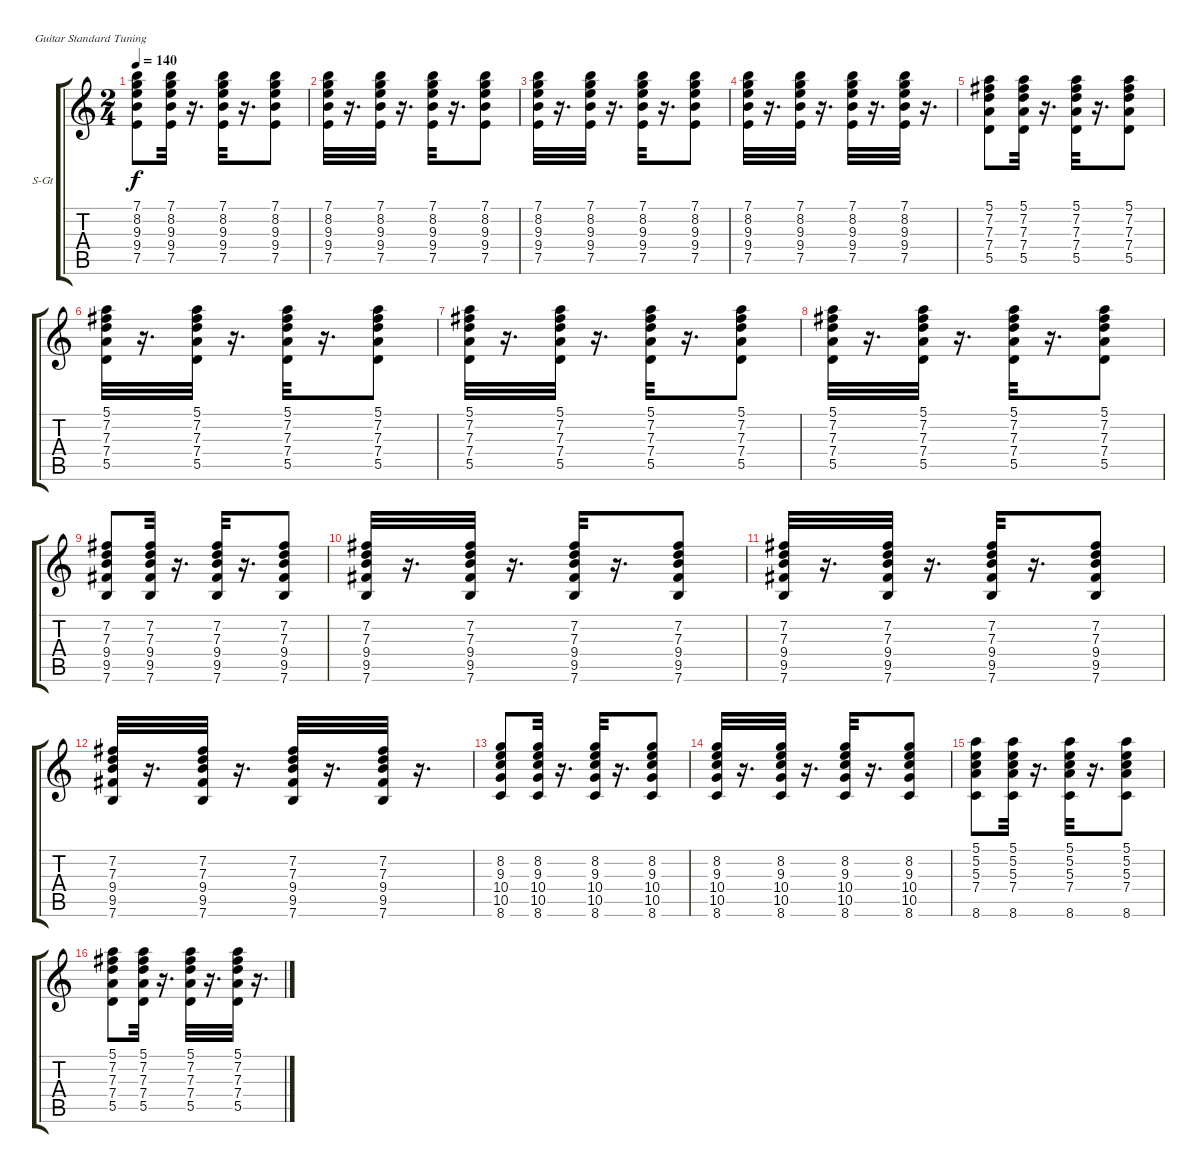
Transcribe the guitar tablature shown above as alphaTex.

\bracketExtendMode groupsimilarinstruments
\firstSystemTrackNameOrientation horizontal
\otherSystemsTrackNameOrientation horizontal
\track ("Гитара 1" "S-Gt") {instrument acousticguitarsteel}
\staff {score tabs}
\tuning (E4 B3 G3 D3 A2 E2)
\ts (2 4)
\tempo 140
\clef g2
\ks c
(7.1 8.2 9.3 9.4 7.5).8{dy f} (7.1 8.2 9.3 9.4 7.5).32 r.16{d} (7.1 8.2 9.3 9.4 7.5).32 r.16{d} (7.1 8.2 9.3 9.4 7.5).8 |
(7.1 8.2 9.3 9.4 7.5).32 r.16{d} (7.1 8.2 9.3 9.4 7.5).32 r.16{d} (7.1 8.2 9.3 9.4 7.5).32 r.16{d} (7.1 8.2 9.3 9.4 7.5).8 |
(7.1 8.2 9.3 9.4 7.5).32 r.16{d} (7.1 8.2 9.3 9.4 7.5).32 r.16{d} (7.1 8.2 9.3 9.4 7.5).32 r.16{d} (7.1 8.2 9.3 9.4 7.5).8 |
(7.1 8.2 9.3 9.4 7.5).32 r.16{d} (7.1 8.2 9.3 9.4 7.5).32 r.16{d} (7.1 8.2 9.3 9.4 7.5).32 r.16{d} (7.1 8.2 9.3 9.4 7.5).32 r.16{d} |
(5.1 7.2 7.3 7.4 5.5).8 (5.1 7.2 7.3 7.4 5.5).32 r.16{d} (5.1 7.2 7.3 7.4 5.5).32 r.16{d} (5.1 7.2 7.3 7.4 5.5).8 |
(5.1 7.2 7.3 7.4 5.5).32 r.16{d} (5.1 7.2 7.3 7.4 5.5).32 r.16{d} (5.1 7.2 7.3 7.4 5.5).32 r.16{d} (5.1 7.2 7.3 7.4 5.5).8 |
(5.1 7.2 7.3 7.4 5.5).32 r.16{d} (5.1 7.2 7.3 7.4 5.5).32 r.16{d} (5.1 7.2 7.3 7.4 5.5).32 r.16{d} (5.1 7.2 7.3 7.4 5.5).8 |
(5.1 7.2 7.3 7.4 5.5).32 r.16{d} (5.1 7.2 7.3 7.4 5.5).32 r.16{d} (5.1 7.2 7.3 7.4 5.5).32 r.16{d} (5.1 7.2 7.3 7.4 5.5).8 |
(7.2 7.3 9.4 9.5 7.6).8 (7.2 7.3 9.4 9.5 7.6).32 r.16{d} (7.2 7.3 9.4 9.5 7.6).32 r.16{d} (7.2 7.3 9.4 9.5 7.6).8 |
(7.2 7.3 9.4 9.5 7.6).32 r.16{d} (7.2 7.3 9.4 9.5 7.6).32 r.16{d} (7.2 7.3 9.4 9.5 7.6).32 r.16{d} (7.2 7.3 9.4 9.5 7.6).8 |
(7.2 7.3 9.4 9.5 7.6).32 r.16{d} (7.2 7.3 9.4 9.5 7.6).32 r.16{d} (7.2 7.3 9.4 9.5 7.6).32 r.16{d} (7.2 7.3 9.4 9.5 7.6).8 |
(7.2 7.3 9.4 9.5 7.6).32 r.16{d} (7.2 7.3 9.4 9.5 7.6).32 r.16{d} (7.2 7.3 9.4 9.5 7.6).32 r.16{d} (7.2 7.3 9.4 9.5 7.6).32 r.16{d} |
(8.2 9.3 10.4 10.5 8.6).8 (8.2 9.3 10.4 10.5 8.6).32 r.16{d} (8.2 9.3 10.4 10.5 8.6).32 r.16{d} (8.2 9.3 10.4 10.5 8.6).8 |
(8.2 9.3 10.4 10.5 8.6).32 r.16{d} (8.2 9.3 10.4 10.5 8.6).32 r.16{d} (8.2 9.3 10.4 10.5 8.6).32 r.16{d} (8.2 9.3 10.4 10.5 8.6).8 |
(5.1 5.2 5.3 7.4 8.6).8 (5.1 5.2 5.3 7.4 8.6).32 r.16{d} (5.1 5.2 5.3 7.4 8.6).32 r.16{d} (5.1 5.2 5.3 7.4 8.6).8 |
(5.1 7.2 7.3 7.4 5.5).8 (5.1 7.2 7.3 7.4 5.5).32 r.16{d} (5.1 7.2 7.3 7.4 5.5).32 r.16{d} (5.1 7.2 7.3 7.4 5.5).32 r.16{d}
